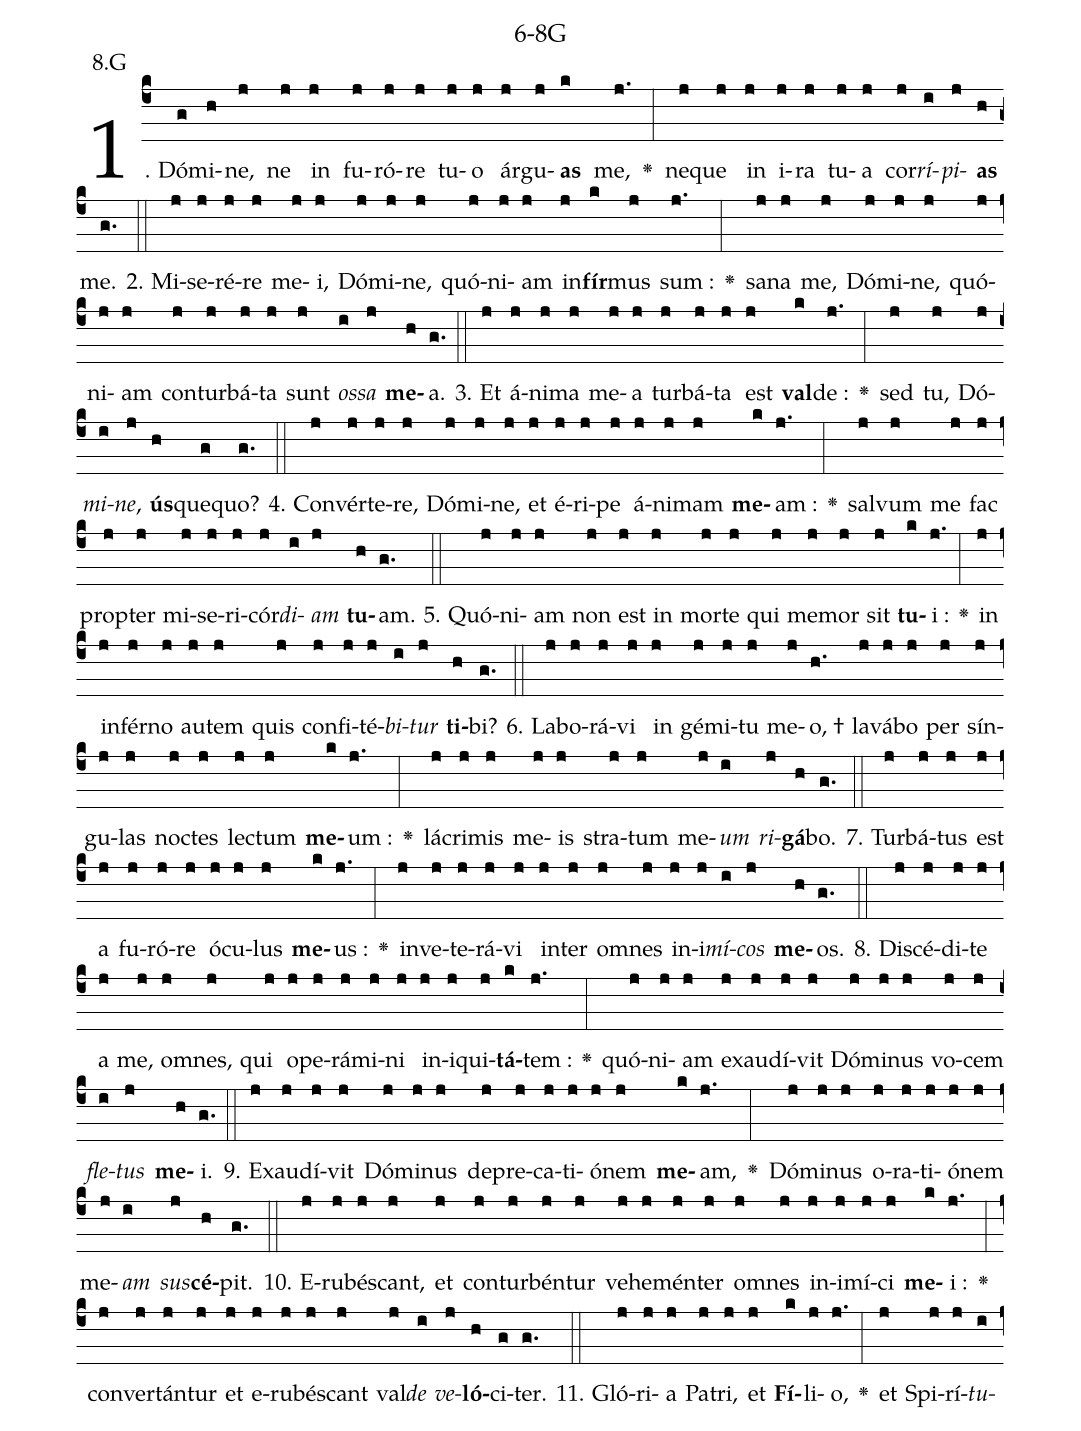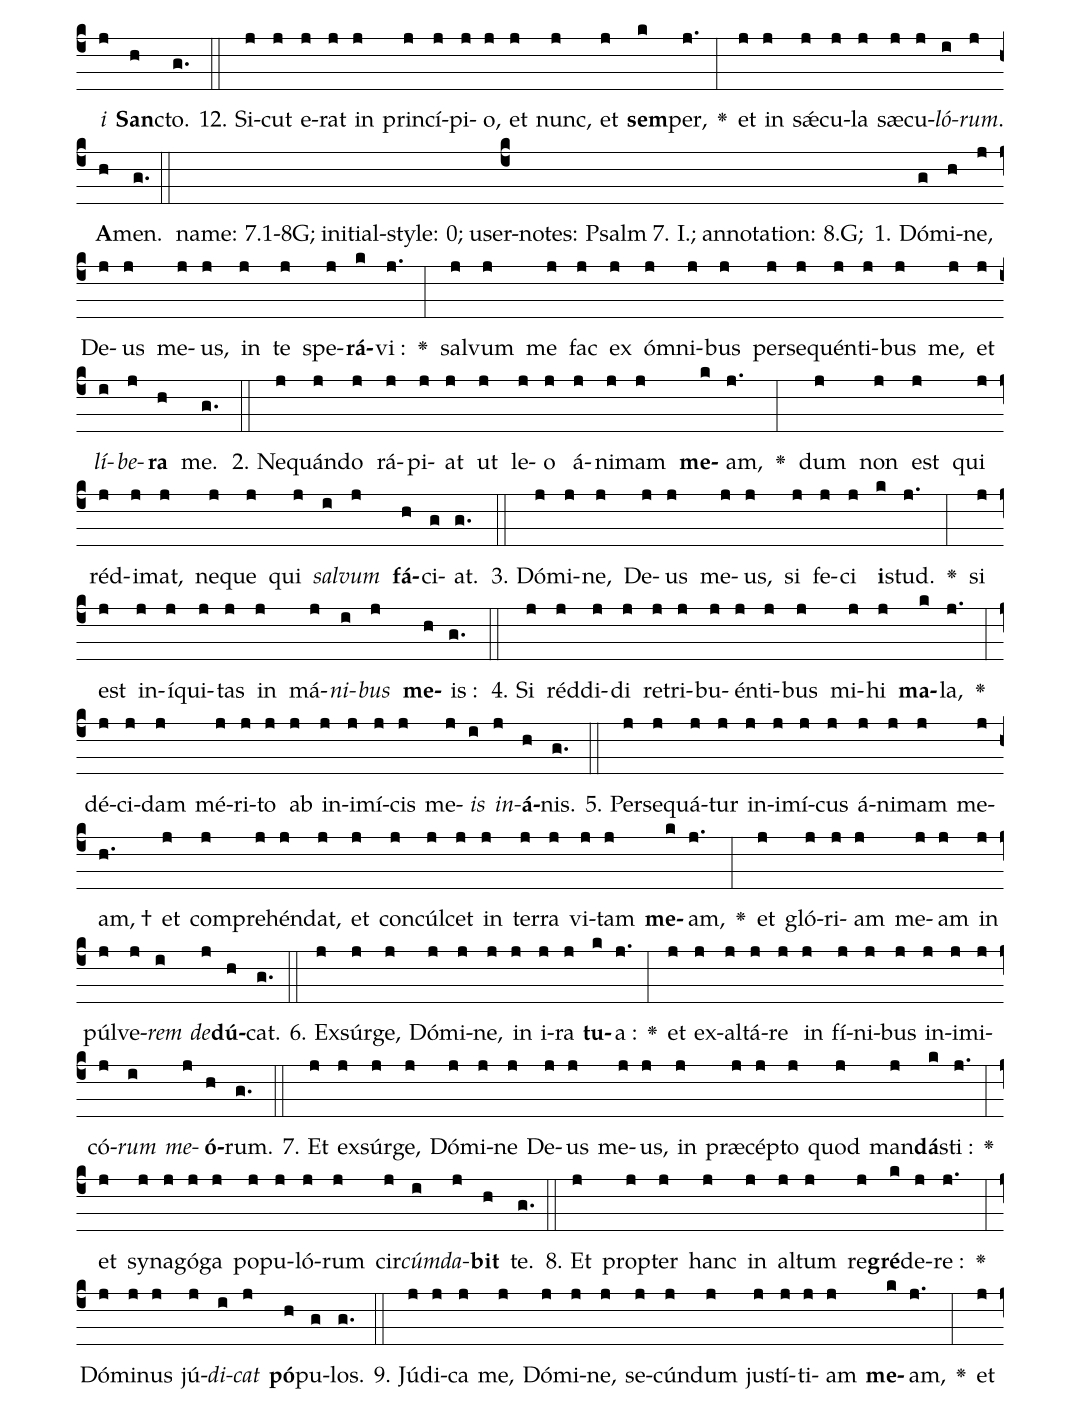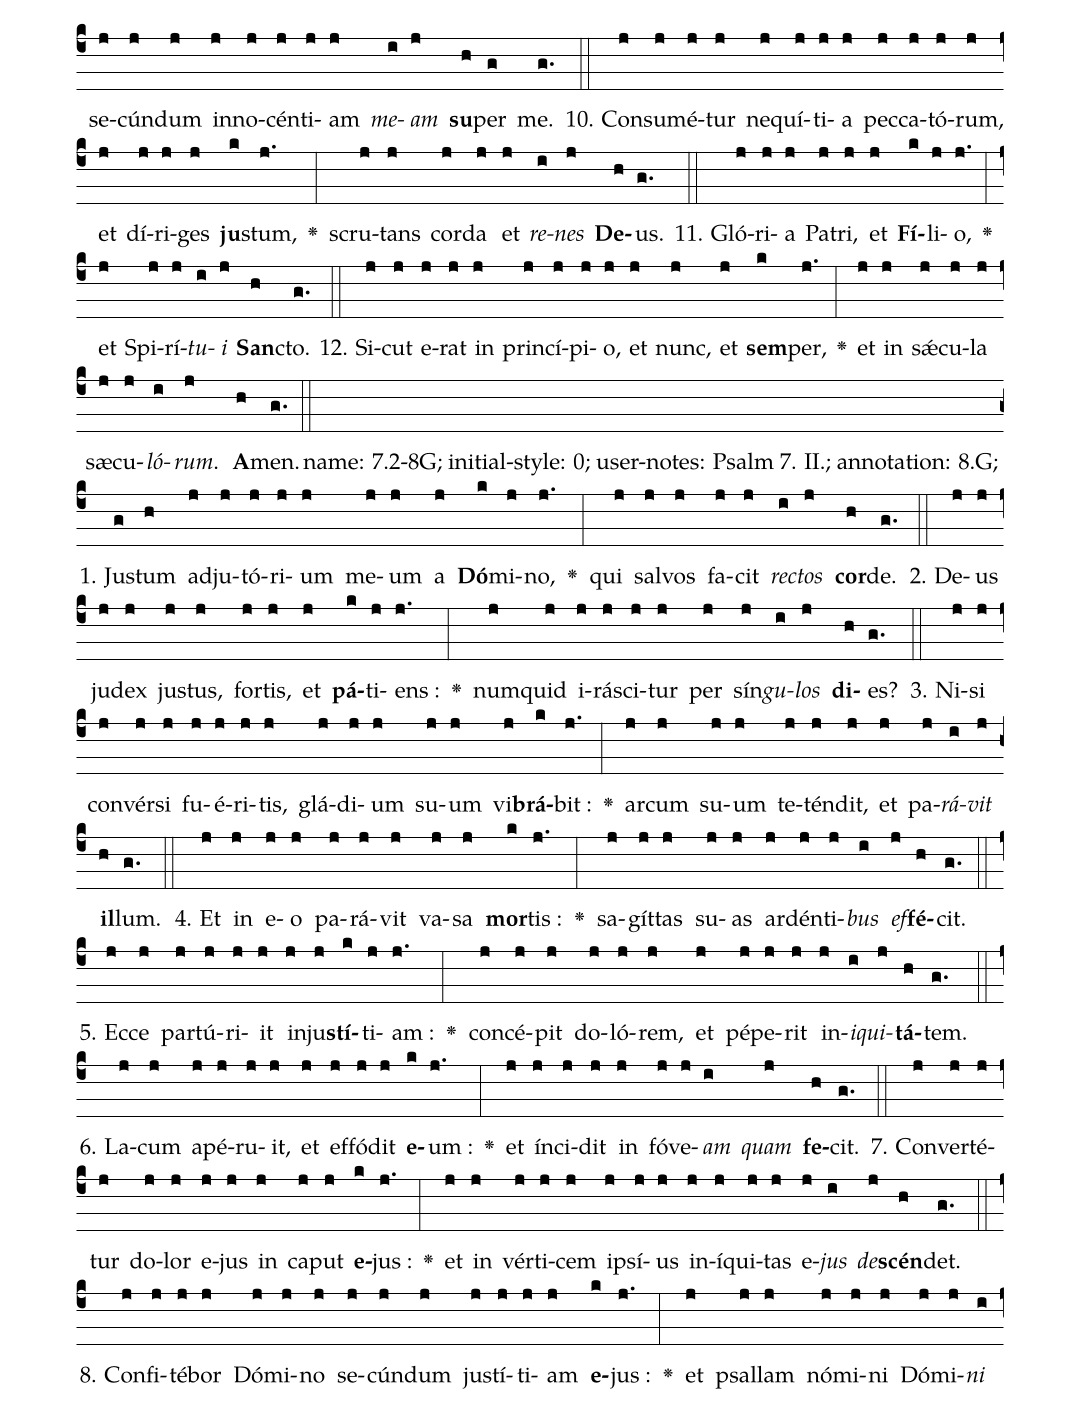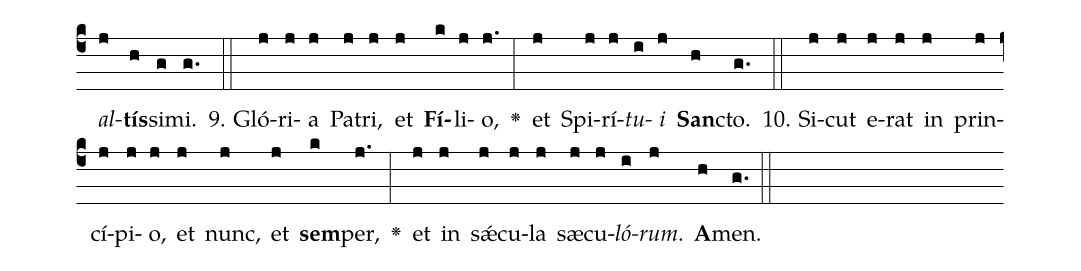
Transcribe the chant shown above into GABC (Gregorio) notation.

name: 6-8G;
annotation: 8.G;
%%
(c4)1. Dó(g)mi(h)ne,(j) ne(j) in(j) fu(j)ró(j)re(j) tu(j)o(j) ár(j)gu(j)<b>as</b>(k) me,(j.) <v>\greheightstar</v>(:) ne(j)que(j) in(j) i(j)ra(j) tu(j)a(j) cor(j)<i>rí</i>(i)<i>pi</i>(j)<b>as</b>(h) me.(g.) (::)
2. Mi(j)se(j)ré(j)re(j) me(j)i,(j) Dó(j)mi(j)ne,(j) quó(j)ni(j)am(j) in(j)<b>fír</b>(k)mus(j) sum :(j.) <v>\greheightstar</v>(:) sa(j)na(j) me,(j) Dó(j)mi(j)ne,(j) quó(j)ni(j)am(j) con(j)tur(j)bá(j)ta(j) sunt(j) <i>os</i>(i)<i>sa</i>(j) <b>me</b>(h)a.(g.) (::)
3. Et(j) á(j)ni(j)ma(j) me(j)a(j) tur(j)bá(j)ta(j) est(j) <b>val</b>(k)de :(j.) <v>\greheightstar</v>(:) sed(j) tu,(j) Dó(j)<i>mi</i>(i)<i>ne</i>,(j) <b>ús</b>(h)que(g)quo?(g.) (::)
4. Con(j)vér(j)te(j)re,(j) Dó(j)mi(j)ne,(j) et(j) é(j)ri(j)pe(j) á(j)ni(j)mam(j) <b>me</b>(k)am :(j.) <v>\greheightstar</v>(:) sal(j)vum(j) me(j) fac(j) prop(j)ter(j) mi(j)se(j)ri(j)cór(j)<i>di</i>(i)<i>am</i>(j) <b>tu</b>(h)am.(g.) (::)
5. Quó(j)ni(j)am(j) non(j) est(j) in(j) mor(j)te(j) qui(j) me(j)mor(j) sit(j) <b>tu</b>(k)i :(j.) <v>\greheightstar</v>(:) in(j) in(j)fér(j)no(j) au(j)tem(j) quis(j) con(j)fi(j)té(j)<i>bi</i>(i)<i>tur</i>(j) <b>ti</b>(h)bi?(g.) (::)
6. La(j)bo(j)rá(j)vi(j) in(j) gé(j)mi(j)tu(j) me(j)o, †(h.) la(j)vá(j)bo(j) per(j) sín(j)gu(j)las(j) no(j)ctes(j) le(j)ctum(j) <b>me</b>(k)um :(j.) <v>\greheightstar</v>(:) lá(j)cri(j)mis(j) me(j)is(j) stra(j)tum(j) me(j)<i>um</i>(i) <i>ri</i>(j)<b>gá</b>(h)bo.(g.) (::)
7. Tur(j)bá(j)tus(j) est(j) a(j) fu(j)ró(j)re(j) ó(j)cu(j)lus(j) <b>me</b>(k)us :(j.) <v>\greheightstar</v>(:) in(j)ve(j)te(j)rá(j)vi(j) in(j)ter(j) om(j)nes(j) in(j)i(j)<i>mí</i>(i)<i>cos</i>(j) <b>me</b>(h)os.(g.) (::)
8. Di(j)scé(j)di(j)te(j) a(j) me,(j) om(j)nes,(j) qui(j) o(j)pe(j)rá(j)mi(j)ni(j) in(j)i(j)qui(j)<b>tá</b>(k)tem :(j.) <v>\greheightstar</v>(:) quó(j)ni(j)am(j) ex(j)au(j)dí(j)vit(j) Dó(j)mi(j)nus(j) vo(j)cem(j) <i>fle</i>(i)<i>tus</i>(j) <b>me</b>(h)i.(g.) (::)
9. Ex(j)au(j)dí(j)vit(j) Dó(j)mi(j)nus(j) de(j)pre(j)ca(j)ti(j)ó(j)nem(j) <b>me</b>(k)am,(j.) <v>\greheightstar</v>(:) Dó(j)mi(j)nus(j) o(j)ra(j)ti(j)ó(j)nem(j) me(j)<i>am</i>(i) <i>sus</i>(j)<b>cé</b>(h)pit.(g.) (::)
10. E(j)ru(j)bé(j)scant,(j) et(j) con(j)tur(j)bén(j)tur(j) ve(j)he(j)mén(j)ter(j) om(j)nes(j) in(j)i(j)mí(j)ci(j) <b>me</b>(k)i :(j.) <v>\greheightstar</v>(:) con(j)ver(j)tán(j)tur(j) et(j) e(j)ru(j)bé(j)scant(j) val(j)<i>de</i>(i) <i>ve</i>(j)<b>ló</b>(h)ci(g)ter.(g.) (::)
11. Gló(j)ri(j)a(j) Pa(j)tri,(j) et(j) <b>Fí</b>(k)li(j)o,(j.) <v>\greheightstar</v>(:) et(j) Spi(j)rí(j)<i>tu</i>(i)<i>i</i>(j) <b>San</b>(h)cto.(g.) (::)
12. Si(j)cut(j) e(j)rat(j) in(j) prin(j)cí(j)pi(j)o,(j) et(j) nunc,(j) et(j) <b>sem</b>(k)per,(j.) <v>\greheightstar</v>(:) et(j) in(j) s<sp>'ae</sp>(j)cu(j)la(j) sæ(j)cu(j)<i>ló</i>(i)<i>rum</i>.(j) <b>A</b>(h)men.(g.) (::)

name: 7.1-8G;
initial-style: 0;
user-notes: Psalm 7. I.;
annotation: 8.G;
%%
(c4)1. Dó(g)mi(h)ne,(j) De(j)us(j) me(j)us,(j) in(j) te(j) spe(j)<b>rá</b>(k)vi :(j.) <v>\greheightstar</v>(:) sal(j)vum(j) me(j) fac(j) ex(j) óm(j)ni(j)bus(j) per(j)se(j)quén(j)ti(j)bus(j) me,(j) et(j) <i>lí</i>(i)<i>be</i>(j)<b>ra</b>(h) me.(g.) (::)
2. Ne(j)quán(j)do(j) rá(j)pi(j)at(j) ut(j) le(j)o(j) á(j)ni(j)mam(j) <b>me</b>(k)am,(j.) <v>\greheightstar</v>(:) dum(j) non(j) est(j) qui(j) réd(j)i(j)mat,(j) ne(j)que(j) qui(j) <i>sal</i>(i)<i>vum</i>(j) <b>fá</b>(h)ci(g)at.(g.) (::)
3. Dó(j)mi(j)ne,(j) De(j)us(j) me(j)us,(j) si(j) fe(j)ci(j) <b>i</b>(k)stud.(j.) <v>\greheightstar</v>(:) si(j) est(j) in(j)í(j)qui(j)tas(j) in(j) má(j)<i>ni</i>(i)<i>bus</i>(j) <b>me</b>(h)is :(g.) (::)
4. Si(j) réd(j)di(j)di(j) re(j)tri(j)bu(j)én(j)ti(j)bus(j) mi(j)hi(j) <b>ma</b>(k)la,(j.) <v>\greheightstar</v>(:) dé(j)ci(j)dam(j) mé(j)ri(j)to(j) ab(j) in(j)i(j)mí(j)cis(j) me(j)<i>is</i>(i) <i>in</i>(j)<b>á</b>(h)nis.(g.) (::)
5. Per(j)se(j)quá(j)tur(j) in(j)i(j)mí(j)cus(j) á(j)ni(j)mam(j) me(j)am, †(h.) et(j) com(j)pre(j)hén(j)dat,(j) et(j) con(j)cúl(j)cet(j) in(j) ter(j)ra(j) vi(j)tam(j) <b>me</b>(k)am,(j.) <v>\greheightstar</v>(:) et(j) gló(j)ri(j)am(j) me(j)am(j) in(j) púl(j)ve(j)<i>rem</i>(i) <i>de</i>(j)<b>dú</b>(h)cat.(g.) (::)
6. Ex(j)súr(j)ge,(j) Dó(j)mi(j)ne,(j) in(j) i(j)ra(j) <b>tu</b>(k)a :(j.) <v>\greheightstar</v>(:) et(j) ex(j)al(j)tá(j)re(j) in(j) fí(j)ni(j)bus(j) in(j)i(j)mi(j)có(j)<i>rum</i>(i) <i>me</i>(j)<b>ó</b>(h)rum.(g.) (::)
7. Et(j) ex(j)súr(j)ge,(j) Dó(j)mi(j)ne(j) De(j)us(j) me(j)us,(j) in(j) præ(j)cép(j)to(j) quod(j) man(j)<b>dá</b>(k)sti :(j.) <v>\greheightstar</v>(:) et(j) sy(j)na(j)gó(j)ga(j) po(j)pu(j)ló(j)rum(j) cir(j)<i>cúm</i>(i)<i>da</i>(j)<b>bit</b>(h) te.(g.) (::)
8. Et(j) prop(j)ter(j) hanc(j) in(j) al(j)tum(j) re(j)<b>gré</b>(k)de(j)re :(j.) <v>\greheightstar</v>(:) Dó(j)mi(j)nus(j) jú(j)<i>di</i>(i)<i>cat</i>(j) <b>pó</b>(h)pu(g)los.(g.) (::)
9. Jú(j)di(j)ca(j) me,(j) Dó(j)mi(j)ne,(j) se(j)cún(j)dum(j) ju(j)stí(j)ti(j)am(j) <b>me</b>(k)am,(j.) <v>\greheightstar</v>(:) et(j) se(j)cún(j)dum(j) in(j)no(j)cén(j)ti(j)am(j) <i>me</i>(i)<i>am</i>(j) <b>su</b>(h)per(g) me.(g.) (::)
10. Con(j)su(j)mé(j)tur(j) ne(j)quí(j)ti(j)a(j) pec(j)ca(j)tó(j)rum,(j) et(j) dí(j)ri(j)ges(j) <b>ju</b>(k)stum,(j.) <v>\greheightstar</v>(:) scru(j)tans(j) cor(j)da(j) et(j) <i>re</i>(i)<i>nes</i>(j) <b>De</b>(h)us.(g.) (::)
11. Gló(j)ri(j)a(j) Pa(j)tri,(j) et(j) <b>Fí</b>(k)li(j)o,(j.) <v>\greheightstar</v>(:) et(j) Spi(j)rí(j)<i>tu</i>(i)<i>i</i>(j) <b>San</b>(h)cto.(g.) (::)
12. Si(j)cut(j) e(j)rat(j) in(j) prin(j)cí(j)pi(j)o,(j) et(j) nunc,(j) et(j) <b>sem</b>(k)per,(j.) <v>\greheightstar</v>(:) et(j) in(j) s<sp>'ae</sp>(j)cu(j)la(j) sæ(j)cu(j)<i>ló</i>(i)<i>rum</i>.(j) <b>A</b>(h)men.(g.) (::)

name: 7.2-8G;
initial-style: 0;
user-notes: Psalm 7. II.;
annotation: 8.G;
%%
(c4)1. Ju(g)stum(h) ad(j)ju(j)tó(j)ri(j)um(j) me(j)um(j) a(j) <b>Dó</b>(k)mi(j)no,(j.) <v>\greheightstar</v>(:) qui(j) sal(j)vos(j) fa(j)cit(j) <i>re</i>(i)<i>ctos</i>(j) <b>cor</b>(h)de.(g.) (::)
2. De(j)us(j) ju(j)dex(j) ju(j)stus,(j) for(j)tis,(j) et(j) <b>pá</b>(k)ti(j)ens :(j.) <v>\greheightstar</v>(:) num(j)quid(j) i(j)rá(j)sci(j)tur(j) per(j) sín(j)<i>gu</i>(i)<i>los</i>(j) <b>di</b>(h)es?(g.) (::)
3. Ni(j)si(j) con(j)vér(j)si(j) fu(j)é(j)ri(j)tis,(j) glá(j)di(j)um(j) su(j)um(j) vi(j)<b>brá</b>(k)bit :(j.) <v>\greheightstar</v>(:) ar(j)cum(j) su(j)um(j) te(j)tén(j)dit,(j) et(j) pa(j)<i>rá</i>(i)<i>vit</i>(j) <b>il</b>(h)lum.(g.) (::)
4. Et(j) in(j) e(j)o(j) pa(j)rá(j)vit(j) va(j)sa(j) <b>mor</b>(k)tis :(j.) <v>\greheightstar</v>(:) sa(j)gít(j)tas(j) su(j)as(j) ar(j)dén(j)ti(j)<i>bus</i>(i) <i>ef</i>(j)<b>fé</b>(h)cit.(g.) (::)
5. Ec(j)ce(j) par(j)tú(j)ri(j)it(j) in(j)ju(j)<b>stí</b>(k)ti(j)am :(j.) <v>\greheightstar</v>(:) con(j)cé(j)pit(j) do(j)ló(j)rem,(j) et(j) pé(j)pe(j)rit(j) in(j)<i>i</i>(i)<i>qui</i>(j)<b>tá</b>(h)tem.(g.) (::)
6. La(j)cum(j) a(j)pé(j)ru(j)it,(j) et(j) ef(j)fó(j)dit(j) <b>e</b>(k)um :(j.) <v>\greheightstar</v>(:) et(j) ín(j)ci(j)dit(j) in(j) fó(j)ve(j)<i>am</i>(i) <i>quam</i>(j) <b>fe</b>(h)cit.(g.) (::)
7. Con(j)ver(j)té(j)tur(j) do(j)lor(j) e(j)jus(j) in(j) ca(j)put(j) <b>e</b>(k)jus :(j.) <v>\greheightstar</v>(:) et(j) in(j) vér(j)ti(j)cem(j) i(j)psí(j)us(j) in(j)í(j)qui(j)tas(j) e(j)<i>jus</i>(i) <i>de</i>(j)<b>scén</b>(h)det.(g.) (::)
8. Con(j)fi(j)té(j)bor(j) Dó(j)mi(j)no(j) se(j)cún(j)dum(j) ju(j)stí(j)ti(j)am(j) <b>e</b>(k)jus :(j.) <v>\greheightstar</v>(:) et(j) psal(j)lam(j) nó(j)mi(j)ni(j) Dó(j)mi(j)<i>ni</i>(i) <i>al</i>(j)<b>tís</b>(h)si(g)mi.(g.) (::)
9. Gló(j)ri(j)a(j) Pa(j)tri,(j) et(j) <b>Fí</b>(k)li(j)o,(j.) <v>\greheightstar</v>(:) et(j) Spi(j)rí(j)<i>tu</i>(i)<i>i</i>(j) <b>San</b>(h)cto.(g.) (::)
10. Si(j)cut(j) e(j)rat(j) in(j) prin(j)cí(j)pi(j)o,(j) et(j) nunc,(j) et(j) <b>sem</b>(k)per,(j.) <v>\greheightstar</v>(:) et(j) in(j) s<sp>'ae</sp>(j)cu(j)la(j) sæ(j)cu(j)<i>ló</i>(i)<i>rum</i>.(j) <b>A</b>(h)men.(g.) (::)
